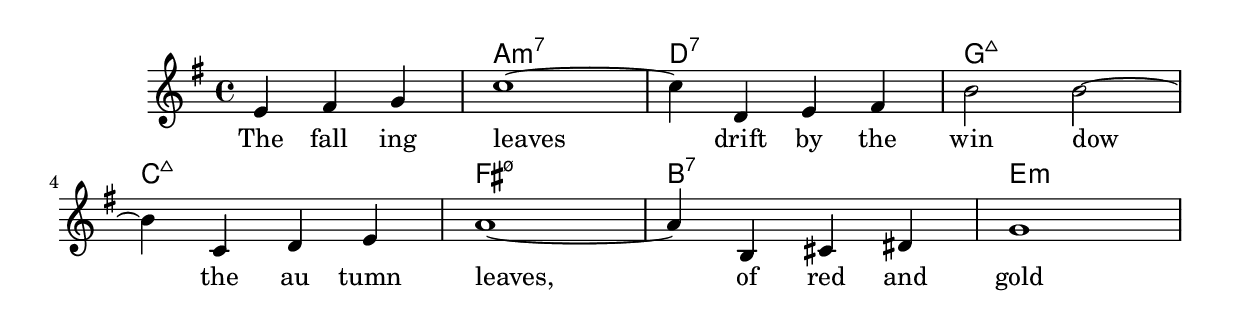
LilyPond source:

% \version "2.6.0"
 \version "2.10.0"
     melody = \relative c' {
	 	\clef treble
		\time 4/4
		\key g \major
		\partial 4 * 3 e fis g 
		c1 ~ 
		c4 d, e fis
		b2 b2 ~ 
	\break
		b4 c, d e
		a1 ~
		a4 b, cis dis
		g1
     }
     
     text = \lyricmode {
The fall ing leaves drift by the win dow the au tumn leaves, of red and gold
     }
     
     harmonies = \chordmode {
        \skip4 \skip2 a1:m7 d:7 g:7+ c:7+ fis:m7.5- b:7 e:m
     }
     
     \score {
        <<
           \context ChordNames {
              \set chordChanges = ##t
              \harmonies
           }
        \context Voice = one {
           \autoBeamOff
           \melody
        }
        \lyricsto "one" \new Lyrics \text
        >>
        \layout { }
        \midi { tempoWholesPerMinute = #(ly:make-moment 60 4)  }
     }
